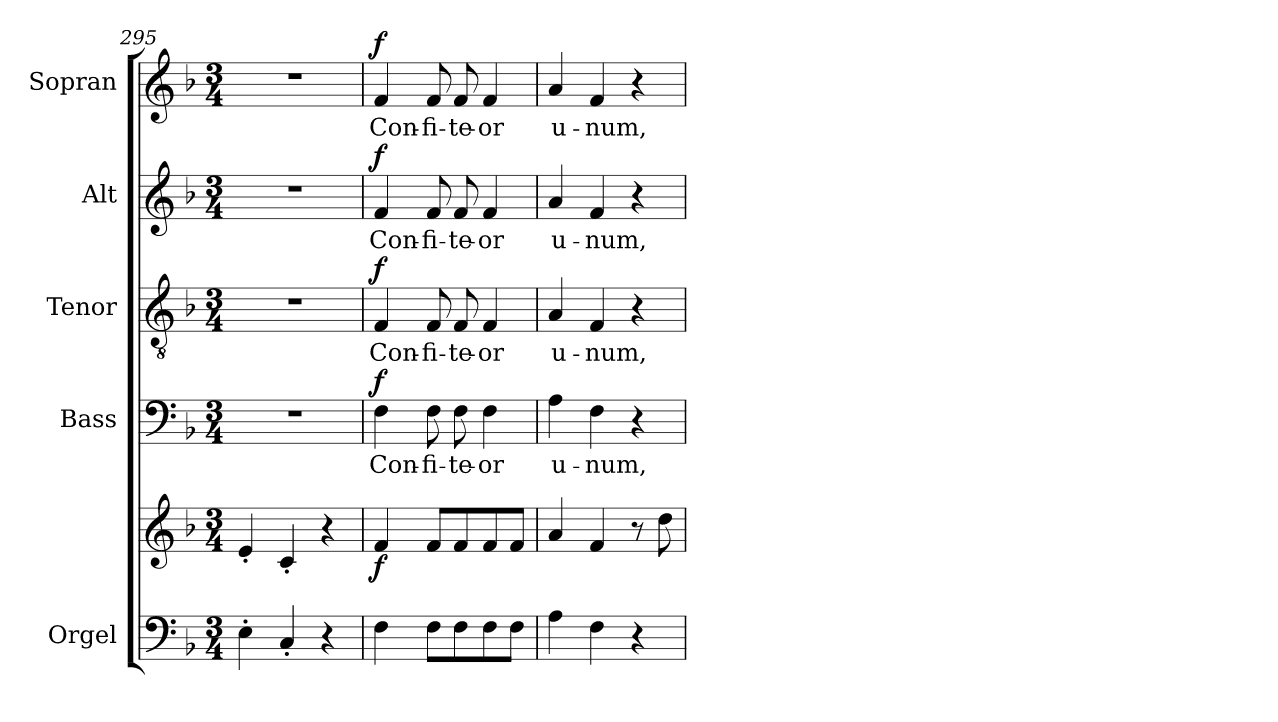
**kern	**kern	**dynam	**kern	**text	**dynam	**kern	**text	**dynam	**kern	**text	**dynam	**kern	**text	**dynam
*part5	*part5	*part5	*part4	*part4	*part4	*part3	*part3	*part3	*part2	*part2	*part2	*part1	*part1	*part1
*staff6	*staff5	*staff5/6	*staff4	*staff4	*staff4	*staff3	*staff3	*staff3	*staff2	*staff2	*staff2	*staff1	*staff1	*staff1
*I"Orgel	*	*	*I"Bass	*	*	*I"Tenor	*	*	*I"Alt	*	*	*I"Sopran	*	*
*I'Org.	*	*	*I'B.	*	*	*I'T.	*	*	*I'A.	*	*	*I'S.	*	*
*clefF4	*clefG2	*	*clefF4	*	*	*clefGv2	*	*	*clefG2	*	*	*clefG2	*	*
*k[b-]	*k[b-]	*	*k[b-]	*	*	*k[b-]	*	*	*k[b-]	*	*	*k[b-]	*	*
*F:	*F:	*	*F:	*	*	*F:	*	*	*F:	*	*	*F:	*	*
*M3/4	*M3/4	*	*M3/4	*	*	*M3/4	*	*	*M3/4	*	*	*M3/4	*	*
=295	=295	=295	=295	=295	=295	=295	=295	=295	=295	=295	=295	=295	=295	=295
4E'>\	4e'</	.	2.r	.	.	2.r	.	.	2.r	.	.	2.r	.	.
4C'</	4c'</	.	.	.	.	.	.	.	.	.	.	.	.	.
4r	4r	.	.	.	.	.	.	.	.	.	.	.	.	.
=296	=296	=296	=296	=296	=296	=296	=296	=296	=296	=296	=296	=296	=296	=296
!	!	!LO:DY:b	!	!LO:LY:b	!LO:DY:a	!	!LO:LY:b	!LO:DY:a	!	!LO:LY:b	!LO:DY:a	!	!LO:LY:b	!LO:DY:a
4F\	4f/	f	4F\	Con-	f	4F/	Con-	f	4f/	Con-	f	4f/	Con-	f
!	!	!	!	!LO:LY:b	!	!	!LO:LY:b	!	!	!LO:LY:b	!	!	!LO:LY:b	!
8F\L	8f/L	.	8F\	-fi-	.	8F/	-fi-	.	8f/	-fi-	.	8f/	-fi-	.
!	!	!	!	!LO:LY:b	!	!	!LO:LY:b	!	!	!LO:LY:b	!	!	!LO:LY:b	!
8F\	8f/	.	8F\	-te-	.	8F/	-te-	.	8f/	-te-	.	8f/	-te-	.
!	!	!	!	!LO:LY:b	!	!	!LO:LY:b	!	!	!LO:LY:b	!	!	!LO:LY:b	!
8F\	8f/	.	4F\	-or	.	4F/	-or	.	4f/	-or	.	4f/	-or	.
8F\J	8f/J	.	.	.	.	.	.	.	.	.	.	.	.	.
=297	=297	=297	=297	=297	=297	=297	=297	=297	=297	=297	=297	=297	=297	=297
!	!	!	!	!LO:LY:b	!	!	!LO:LY:b	!	!	!LO:LY:b	!	!	!LO:LY:b	!
4A\	4a/	.	4A\	u-	.	4A/	u-	.	4a/	u-	.	4a/	u-	.
!	!	!	!	!LO:LY:b	!	!	!LO:LY:b	!	!	!LO:LY:b	!	!	!LO:LY:b	!
4F\	4f/	.	4F\	-num,	.	4F/	-num,	.	4f/	-num,	.	4f/	-num,	.
4r	8r	.	4r	.	.	4r	.	.	4r	.	.	4r	.	.
.	8dd\	.	.	.	.	.	.	.	.	.	.	.	.	.
=	=	=	=	=	=	=	=	=	=	=	=	=	=	=
*-	*-	*-	*-	*-	*-	*-	*-	*-	*-	*-	*-	*-	*-	*-
